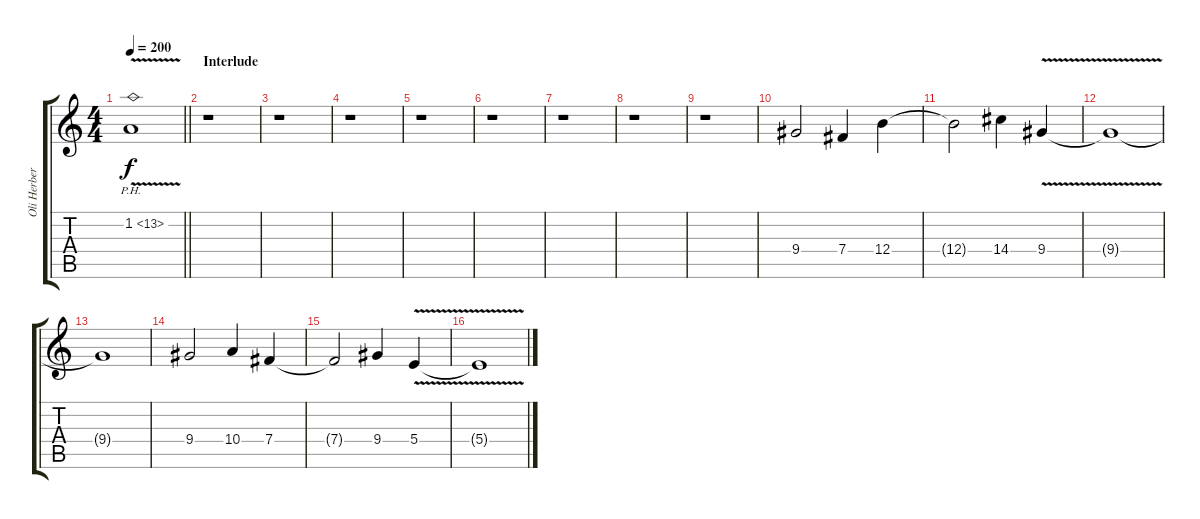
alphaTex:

\track ("Oli Herbert (Harmony)" "Oli Herber") {instrument overdrivenguitar}
\staff {score tabs}
\tuning (Db4 Ab3 E3 B2 Gb2 Db2) {hide}
\ts (4 4)
\tempo 200
\clef g2
\barLineRight lightlight
\ks c
1.2{ph 12 v}.1{dy f} |
\section ("" "Interlude")
r.1 |
r.1 |
r.1 |
r.1 |
r.1 |
r.1 |
r.1 |
r.1 |
9.4.2 7.4.4 12.4.4 |
12.4{t}.2 14.4.4 9.4{v}.4 |
9.4{t}.1 |
9.4{t}.1 |
9.4.2 10.4.4 7.4.4 |
7.4{t}.2 9.4.4 5.4{v}.4 |
5.4{t}.1
